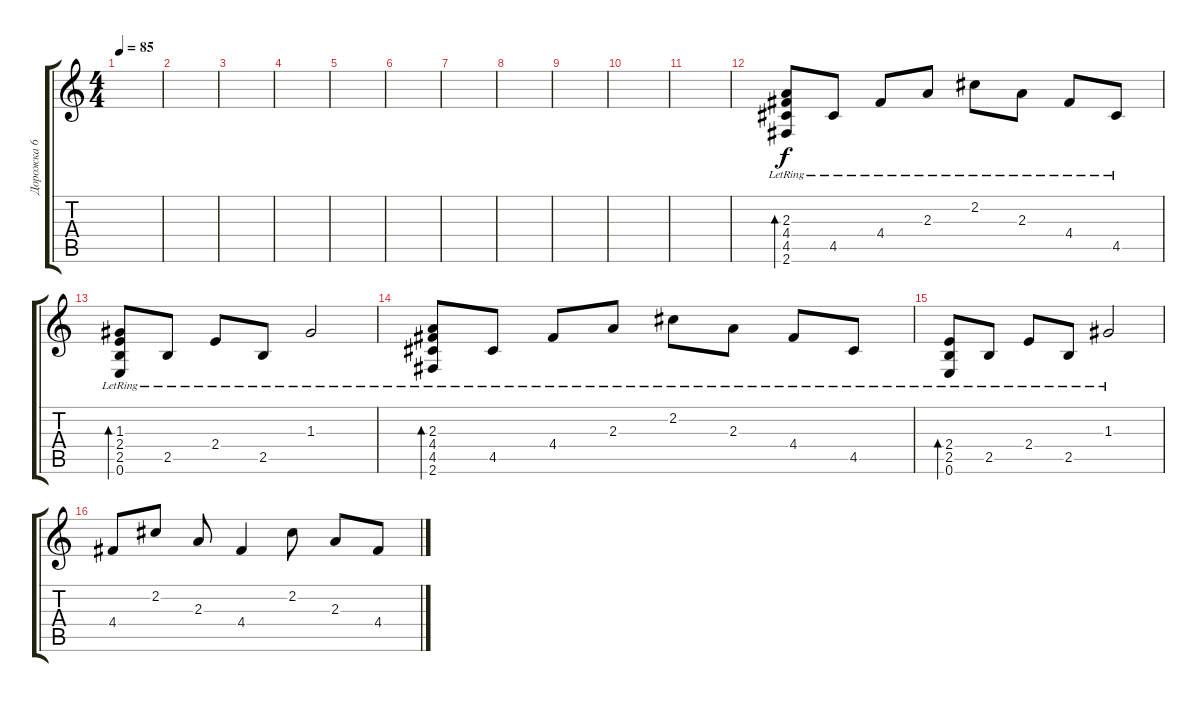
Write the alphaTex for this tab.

\track ("Дорожка 6" "Дорожка 6") {instrument acousticguitarnylon}
\staff {score tabs}
\tuning (E4 B3 G3 D3 A2 E2) {hide}
\ts (4 4)
\tempo 85
\clef g2
\ks c
|
|
|
|
|
|
|
|
|
|
|
(2.3{lr} 4.4{lr} 4.5{lr} 2.6{lr}).8{bd 240} 4.5{lr}.8 4.4{lr}.8 2.3{lr}.8 2.2{lr}.8 2.3{lr}.8 4.4{lr}.8 4.5{lr}.8 |
(1.3 2.4{lr} 2.5{lr} 0.6{lr}).8{bd 240} 2.5{lr}.8 2.4{lr}.8 2.5{lr}.8 1.3{lr}.2 |
(2.3{lr} 4.4{lr} 4.5{lr} 2.6{lr}).8{bd 240} 4.5{lr}.8 4.4{lr}.8 2.3{lr}.8 2.2{lr}.8 2.3{lr}.8 4.4{lr}.8 4.5{lr}.8 |
(2.4{lr} 2.5{lr} 0.6{lr}).8{bd 240} 2.5{lr}.8 2.4{lr}.8 2.5{lr}.8 1.3{lr}.2 |
4.4.8{volume 15} 2.2.8 2.3.8 4.4.4 2.2.8 2.3.8 4.4.8
